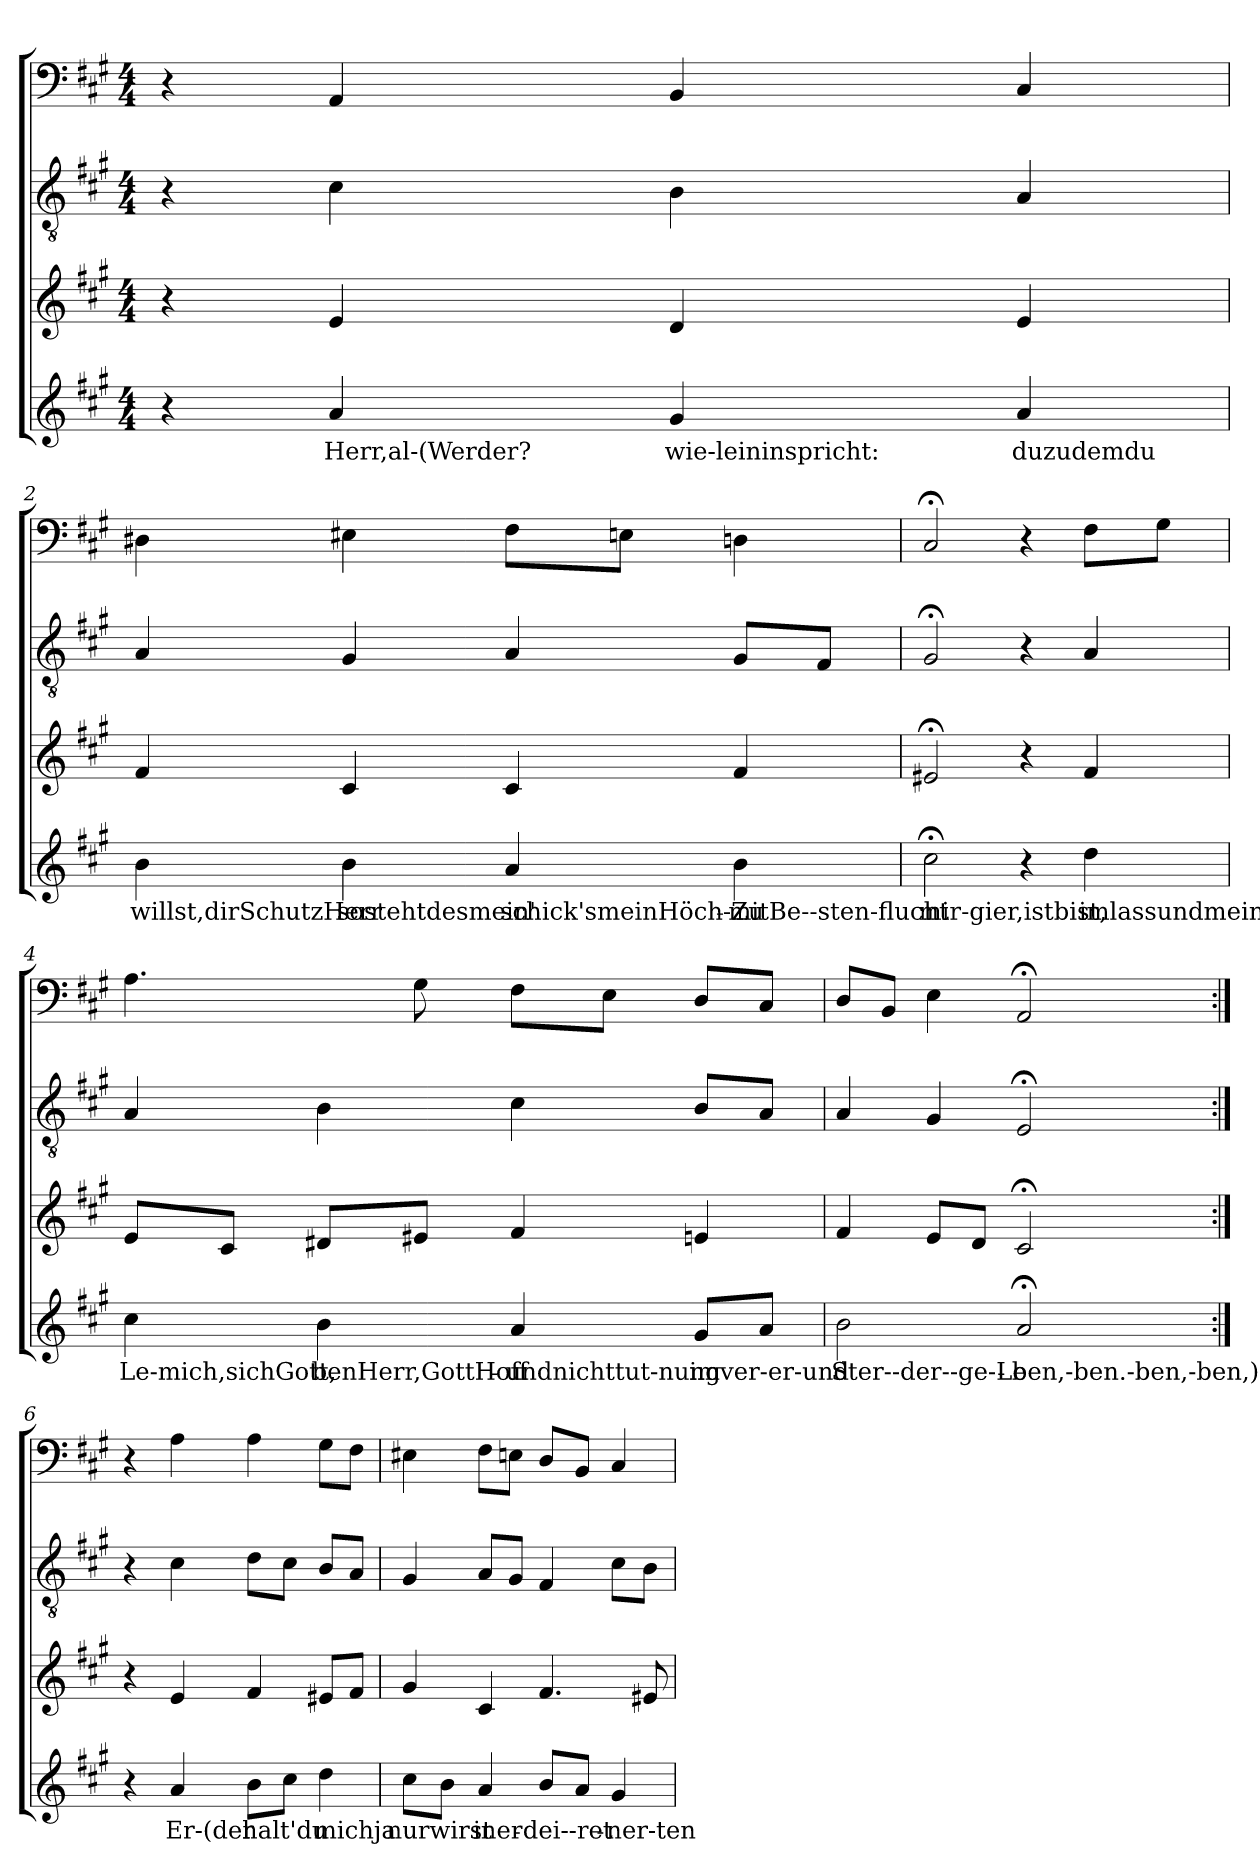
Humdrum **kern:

**kern	**text	**kern	**kern	**kern
*part4	*part4	*part3	*part2	*part1
*staff4	*staff4	*staff3	*staff2	*staff1
*clefG2	*	*clefG2	*clefGv2	*clefF4
*k[f#c#g#]	*	*k[f#c#g#]	*k[f#c#g#]	*k[f#c#g#]
*A:	*	*A:	*A:	*A:
*M4/4	*	*M4/4	*M4/4	*M4/4
=1	=1	=1	=1	=1
4r	.	4r	4r	4r
4a/	Herr,al-(Werder?	4e/	4c#\	4AA/
4g#/	wie-leininspricht:	4d/	4B\	4BB/
4a/	duzudemdu	4e/	4A/	4C#/
=2	=2	=2	=2	=2
4b\	willst,dirSchutzHerr	4f#/	4A/	4D#X\
4b\	sostehtdesmein'	4c#/	4G#/	4E#X\
4a/	schick'smeinHöch-Zu-	4c#/	4A/	8F#\L
.	.	.	.	8En\J
4b\	mitBe--sten-flucht	4f#/	8G#/L	4Dn\
.	.	.	8F#/J	.
=3	=3	=3	=3	=3
2cc#;<\	mir-gier,istbist,	2e#X;</	2G#;</	2C#;</
4r	.	4r	4r	4r
4dd\	imlassundmein	4f#/	4A/	8F#\L
.	.	.	.	8G#\J
=4	=4	=4	=4	=4
4cc#\	Le-mich,sichGott,	8e/L	4A/	4.A\
.	.	8c#/J	.	.
4b\	-benHerr,GottHoff-	8d#X/L	4B\	.
.	.	8e#X/J	.	8G#\
4a/	undnichttut-nung	4f#/	4c#\	8F#\L
.	.	.	.	8E\J
8g#/L	imver-er-und	4en/	8B/L	8D/L
8a/J	.	.	8A/J	8C#/J
=5	=5	=5	=5	=5
2b\	Ster--der--ge-Le-	4f#/	4A/	8D/L
.	.	.	.	8BB/J
.	.	8e/L	4G#/	4E\
.	.	8d/J	.	.
2a;</	-ben,-ben.-ben,-ben,)	2c#;</	2E;</	2AA;</
=6:|!	=6:|!	=6:|!	=6:|!	=6:|!
4r	.	4r	4r	4r
4a/	Er-(der	4e/	4c#\	4A\
8b\L	-halt'du	4f#/	8d\L	4A\
8cc#\J	.	.	8c#\J	.
4dd\	michja	8e#X/L	8B/L	8G#\L
.	.	8f#/J	8A/J	8F#\J
=7	=7	=7	=7	=7
8cc#\L	nurwirst	4g#/	4G#/	4E#X\
8b\J	.	.	.	.
4a/	iner-	4c#/	8A/L	8F#\L
.	.	.	8G#/J	8En\J
8b/L	dei--ret-	4.f#/	4F#/	8D/L
8a/J	.	.	.	8BB/J
4g#/	-ner-ten	.	8c#\L	4C#/
.	.	8e#X/	8B\J	.
=	=	=	=	=
*-	*-	*-	*-	*-
